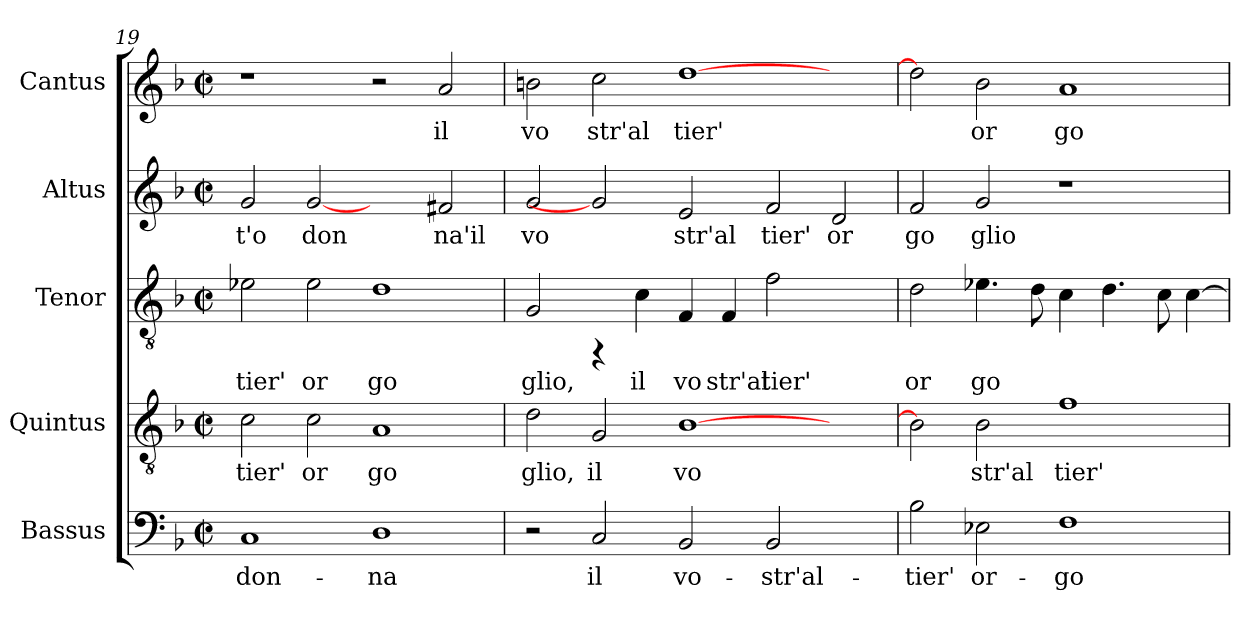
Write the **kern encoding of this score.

**kern	**text	**kern	**text	**kern	**text	**kern	**text	**kern	**text
*part5	*part5	*part4	*part4	*part3	*part3	*part2	*part2	*part1	*part1
*staff5	*staff5	*staff4	*staff4	*staff3	*staff3	*staff2	*staff2	*staff1	*staff1
*I"Bassus	*	*I"Quintus	*	*I"Tenor	*	*I"Altus	*	*I"Cantus	*
*clefF4	*	*clefGv2	*	*clefGv2	*	*clefG2	*	*clefG2	*
*k[b-]	*	*k[b-]	*	*k[b-]	*	*k[b-]	*	*k[b-]	*
*F:	*	*F:	*	*F:	*	*F:	*	*F:	*
*M2/2	*	*M2/2	*	*M2/2	*	*M2/2	*	*M2/2	*
*met(c|)	*	*met(c|)	*	*met(c|)	*	*met(c|)	*	*met(c|)	*
=19	=19	=19	=19	=19	=19	=19	=19	=19	=19
!	!LO:LY:b:cj	!	!LO:LY:b:cj	!	!LO:LY:b:cj	!	!LO:LY:b:cj	!	!
1C	don-	2c\	tier'	2e-X\	tier'	2g/	t'o	1r	.
!	!	!	!LO:LY:b:cj	!	!LO:LY:b:cj	!	!LO:LY:b:cj	!	!
.	.	2c\	or	2e-\	or	[2g	don	.	.
!	!LO:LY:b:cj	!	!LO:LY:b:cj	!	!LO:LY:b:cj	!	!	!	!
1D	-na	1A	go	1d	go	2ryy	.	2r	.
!	!	!	!	!	!	!	!LO:LY:b:cj	!	!LO:LY:b:cj
.	.	.	.	.	.	2f#X/	na'il	2a/	il
=20	=20	=20	=20	=20	=20	=20	=20	=20	=20
!	!	!	!LO:LY:b:cj	!	!LO:LY:b:cj	!	!LO:LY:b:cj	!	!LO:LY:b:cj
2r	.	2d\	glio,	2G/	glio,	2g/	vo	2bn\	vo
!	!LO:LY:b:cj	!	!LO:LY:b:cj	!	!	!	!	!	!LO:LY:b:cj
2C/	il	2G/	il	4rFF	.	2g]	.	2cc\	str'al
!	!	!	!	!	!LO:LY:b:cj	!	!	!	!
.	.	.	.	4c\	il	.	.	.	.
!	!LO:LY:b:cj	!	!LO:LY:b:cj	!	!LO:LY:b:cj	!	!LO:LY:b:cj	!	!LO:LY:b:cj
2BB-/	vo-	[>1B-	vo	4F/	vo	2e/	str'al	[>1dd	tier'
!	!	!	!	!	!LO:LY:b:cj	!	!	!	!
.	.	.	.	4F/	str'al	.	.	.	.
!	!LO:LY:b:cj	!	!	!	!LO:LY:b:cj	!	!LO:LY:b:cj	!	!
2BB-/	-str'al-	.	.	2f\	tier'	2f/	tier'	.	.
!	!	!	!	!	!	!	!LO:LY:b:cj	!	!
2ryy	.	2ryy	.	2ryy	.	2d/	or	2ryy	.
=21	=21	=21	=21	=21	=21	=21	=21	=21	=21
!	!LO:LY:b:cj	!	!LO:LY:b:cj	!	!LO:LY:b:cj	!	!LO:LY:b:cj	!	!LO:LY:b:cj
2B-\	-tier'	2B-\]	.	2d\	or	2f/	go	2dd\]	.
!	!LO:LY:b:cj	!	!LO:LY:b:cj	!	!LO:LY:b:cj	!	!LO:LY:b:cj	!	!LO:LY:b:cj
2E-X\	or-	2B-\	str'al	4.e-X\	go	2g/	glio	2b-\	or
!	!	!	!	!	!LO:LY:b:cj	!	!	!	!
.	.	.	.	8d\	.	.	.	.	.
!	!LO:LY:b:cj	!	!LO:LY:b:cj	!	!LO:LY:b:cj	!	!	!	!LO:LY:b:cj
1F	-go-	1f	tier'	4c\	.	1r	.	1a	go
!	!	!	!	!	!LO:LY:b:cj	!	!	!	!
.	.	.	.	4.d\	.	.	.	.	.
!	!	!	!	!	!LO:LY:b:cj	!	!	!	!
.	.	.	.	8c\	.	.	.	.	.
!	!	!	!	!	!LO:LY:b:cj	!	!	!	!
.	.	.	.	[<4c\	.	.	.	.	.
=	=	=	=	=	=	=	=	=	=
*-	*-	*-	*-	*-	*-	*-	*-	*-	*-
